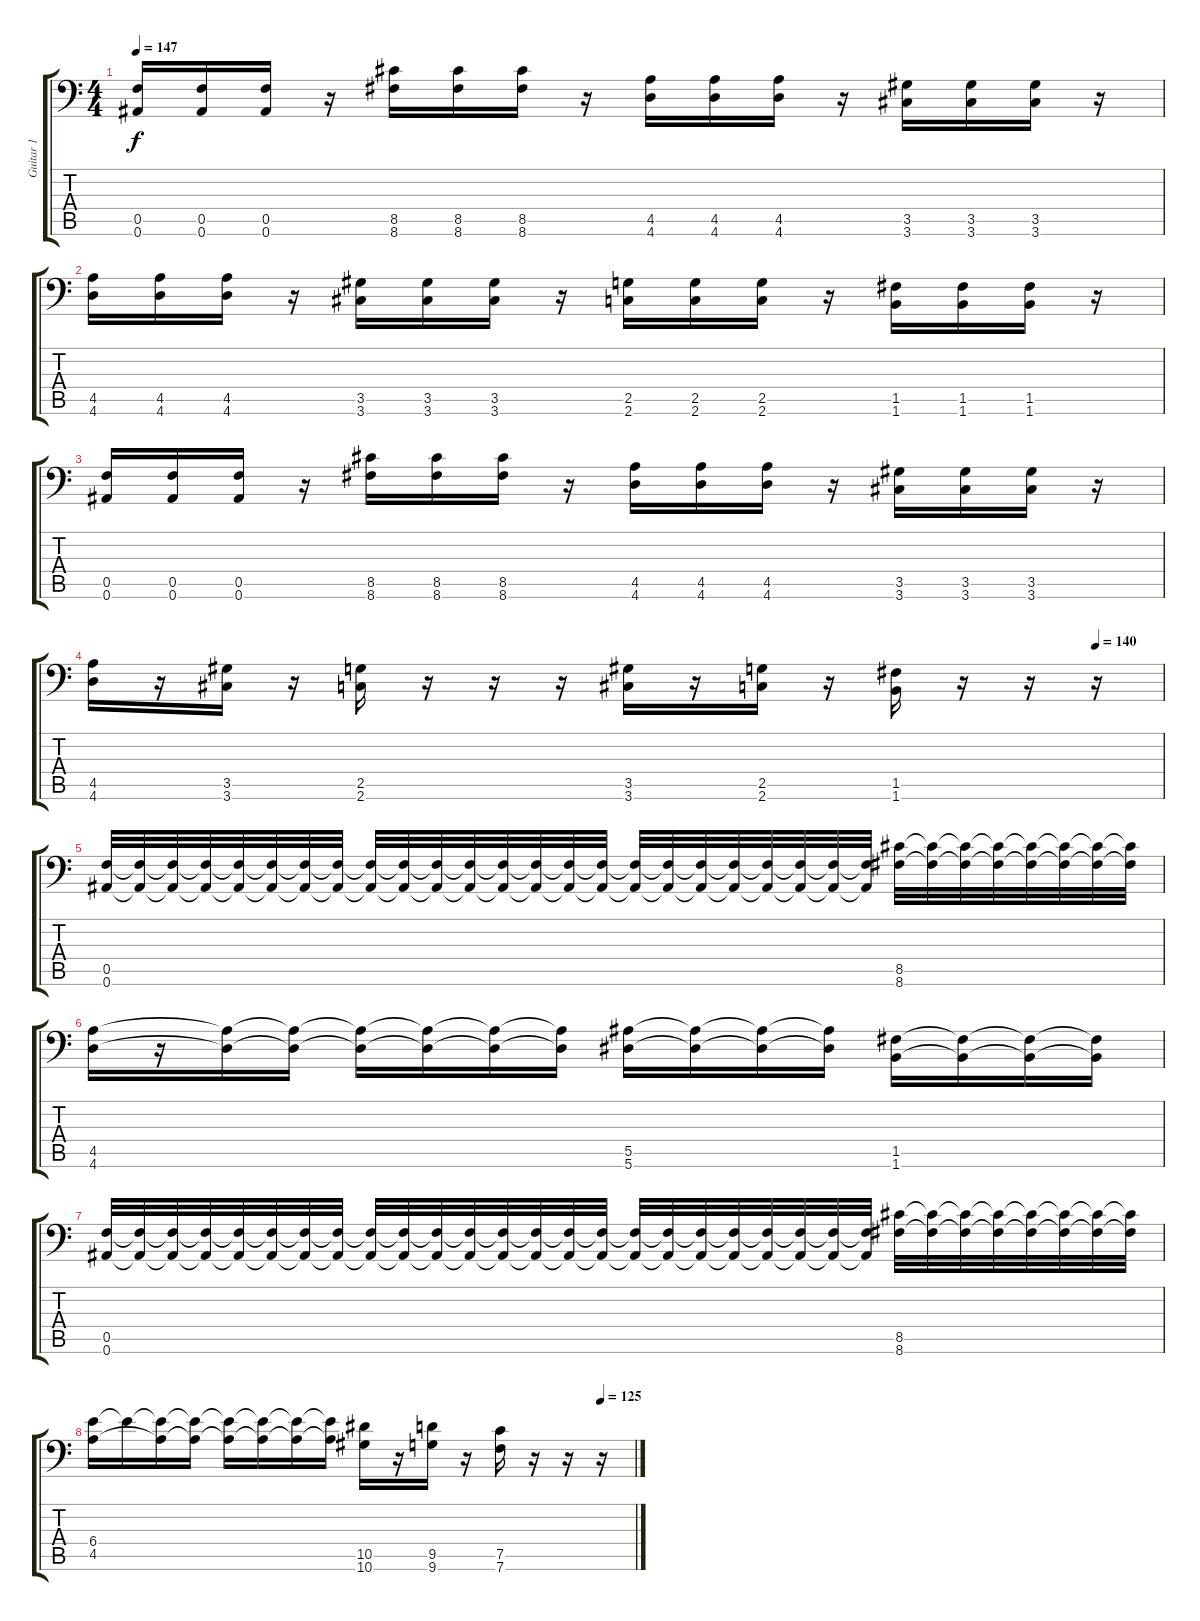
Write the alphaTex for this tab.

\track ("Guitar 1" "Guitar 1") {instrument distortionguitar}
\staff {score tabs}
\tuning (C4 G3 Eb3 Bb2 F2 Bb1) {hide}
\ts (4 4)
\tempo 147
\clef f4
\ks c
(0.5 0.6).16{dy f} (0.5 0.6).16 (0.5 0.6).16 r.16 (8.5 8.6).16 (8.5 8.6).16 (8.5 8.6).16 r.16 (4.5 4.6).16 (4.5 4.6).16 (4.5 4.6).16 r.16 (3.5 3.6).16 (3.5 3.6).16 (3.5 3.6).16 r.16 |
(4.5 4.6).16 (4.5 4.6).16 (4.5 4.6).16 r.16 (3.5 3.6).16 (3.5 3.6).16 (3.5 3.6).16 r.16 (2.5 2.6).16 (2.5 2.6).16 (2.5 2.6).16 r.16 (1.5 1.6).16 (1.5 1.6).16 (1.5 1.6).16 r.16 |
(0.5 0.6).16 (0.5 0.6).16 (0.5 0.6).16 r.16 (8.5 8.6).16 (8.5 8.6).16 (8.5 8.6).16 r.16 (4.5 4.6).16 (4.5 4.6).16 (4.5 4.6).16 r.16 (3.5 3.6).16 (3.5 3.6).16 (3.5 3.6).16 r.16 |
\tempo (140 0.9375)
(4.5 4.6).16 r.16 (3.5 3.6).16 r.16 (2.5 2.6).16 r.16 r.16 r.16 (3.5 3.6).16 r.16 (2.5 2.6).16 r.16 (1.5 1.6).16 r.16 r.16 r.16 |
(0.5 0.6).32 (0.5{t} 0.6{t}).32 (0.5{t} 0.6{t}).32 (0.5{t} 0.6{t}).32 (0.5{t} 0.6{t}).32 (0.5{t} 0.6{t}).32 (0.5{t} 0.6{t}).32 (0.5{t} 0.6{t}).32 (0.5{t} 0.6{t}).32 (0.5{t} 0.6{t}).32 (0.5{t} 0.6{t}).32 (0.5{t} 0.6{t}).32 (0.5{t} 0.6{t}).32 (0.5{t} 0.6{t}).32 (0.5{t} 0.6{t}).32 (0.5{t} 0.6{t}).32 (0.5{t} 0.6{t}).32 (0.5{t} 0.6{t}).32 (0.5{t} 0.6{t}).32 (0.5{t} 0.6{t}).32 (0.5{t} 0.6{t}).32 (0.5{t} 0.6{t}).32 (0.5{t} 0.6{t}).32 (0.5{t} 0.6{t}).32 (8.5 8.6).32 (8.5{t} 8.6{t}).32 (8.5{t} 8.6{t}).32 (8.5{t} 8.6{t}).32 (8.5{t} 8.6{t}).32 (8.5{t} 8.6{t}).32 (8.5{t} 8.6{t}).32 (8.5{t} 8.6{t}).32 |
(4.5 4.6).16 r.16 (4.5{t} 4.6{t}).16 (4.5{t} 4.6{t}).16 (4.5{t} 4.6{t}).16 (4.5{t} 4.6{t}).16 (4.5{t} 4.6{t}).16 (4.5{t} 4.6{t}).16 (5.5 5.6).16 (5.5{t} 5.6{t}).16 (5.5{t} 5.6{t}).16 (5.5{t} 5.6{t}).16 (1.5 1.6).16 (1.5{t} 1.6{t}).16 (1.5{t} 1.6{t}).16 (1.5{t} 1.6{t}).16 |
(0.5 0.6).32 (0.5{t} 0.6{t}).32 (0.5{t} 0.6{t}).32 (0.5{t} 0.6{t}).32 (0.5{t} 0.6{t}).32 (0.5{t} 0.6{t}).32 (0.5{t} 0.6{t}).32 (0.5{t} 0.6{t}).32 (0.5{t} 0.6{t}).32 (0.5{t} 0.6{t}).32 (0.5{t} 0.6{t}).32 (0.5{t} 0.6{t}).32 (0.5{t} 0.6{t}).32 (0.5{t} 0.6{t}).32 (0.5{t} 0.6{t}).32 (0.5{t} 0.6{t}).32 (0.5{t} 0.6{t}).32 (0.5{t} 0.6{t}).32 (0.5{t} 0.6{t}).32 (0.5{t} 0.6{t}).32 (0.5{t} 0.6{t}).32 (0.5{t} 0.6{t}).32 (0.5{t} 0.6{t}).32 (0.5{t} 0.6{t}).32 (8.5 8.6).32 (8.5{t} 8.6{t}).32 (8.5{t} 8.6{t}).32 (8.5{t} 8.6{t}).32 (8.5{t} 8.6{t}).32 (8.5{t} 8.6{t}).32 (8.5{t} 8.6{t}).32 (8.5{t} 8.6{t}).32 |
\tempo (125 0.9375)
(6.4 4.5).16 6.4{t}.16 (6.4{t} 4.5{t}).16 (6.4{t} 4.5{t}).16 (6.4{t} 4.5{t}).16 (6.4{t} 4.5{t}).16 (6.4{t} 4.5{t}).16 (6.4{t} 4.5{t}).16 (10.5 10.6).16 r.16 (9.5 9.6).16 r.16 (7.5 7.6).16 r.16 r.16 r.16
